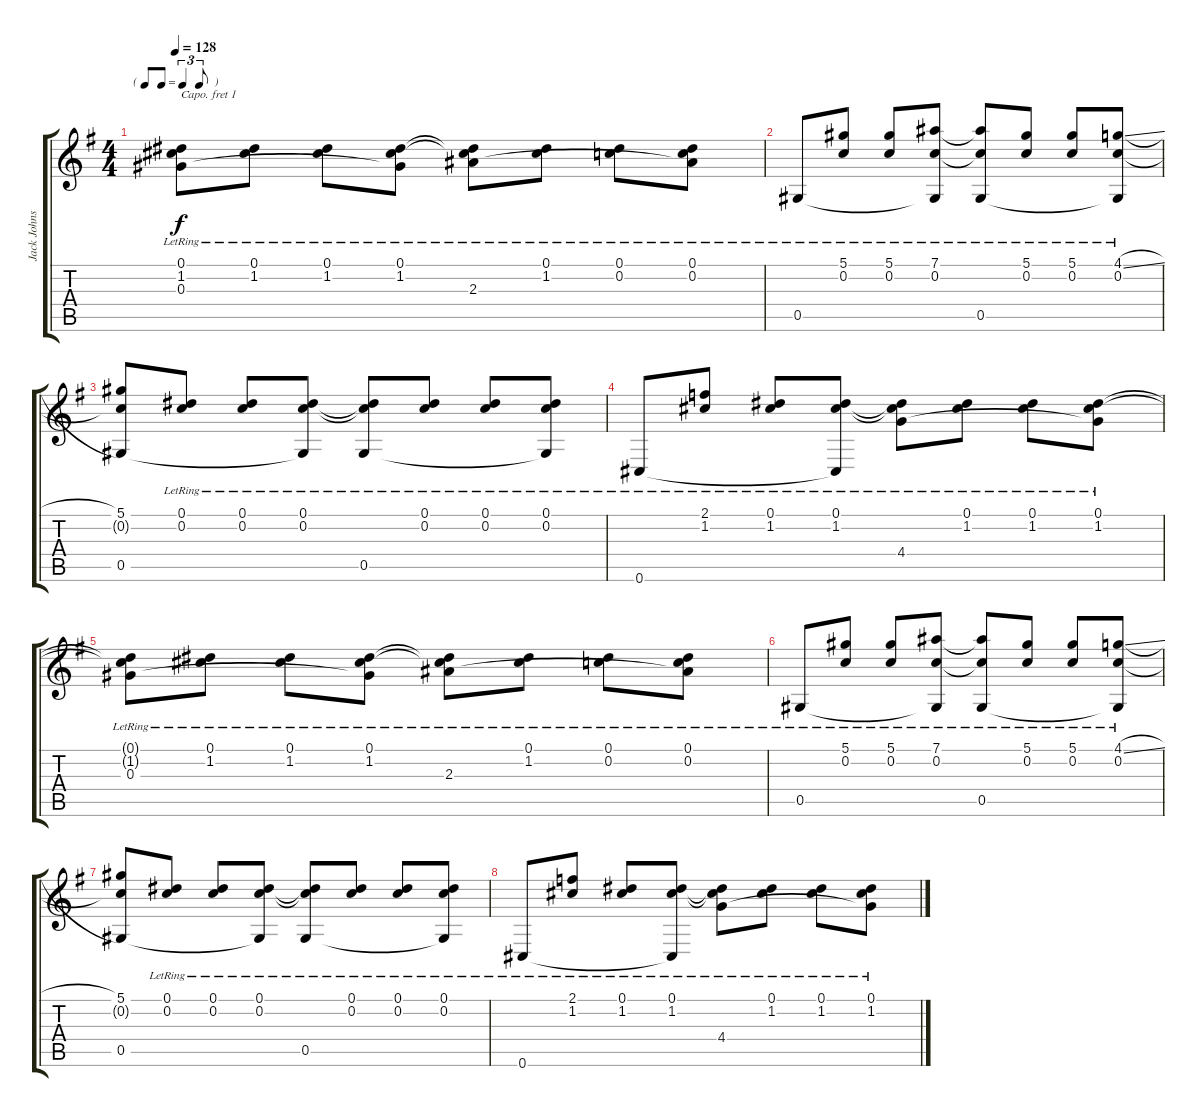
\track ("Jack Johnson " "Jack Johns") {instrument acousticguitarsteel}
\staff {score tabs}
\capo 1
\tuning (D4 B3 G3 D3 G2 C2) {hide}
\ts (4 4)
\tf triplet8th
\tempo 128
\clef g2
\ks g
(0.1{t} 1.2{t} 0.3{lr}).8{dy f} (0.1{lr} 1.2{lr}).8 (0.1{lr} 1.2{lr}).8 (0.1{lr} 1.2{lr} 0.3{t}).8 (0.1{t} 1.2{t} 2.3{lr}).8 (0.1{lr} 1.2{lr}).8 (0.1{lr} 0.2{lr}).8 (0.1{lr} 0.2{lr} 2.3{t}).8 |
0.5{lr}.8 (5.1{lr} 0.2{lr}).8 (5.1{lr} 0.2{lr}).8 (7.1{lr} 0.2{lr} 0.5{t}).8 (7.1{t} 0.2{t} 0.5{lr}).8 (5.1{lr} 0.2{lr}).8 (5.1{lr} 0.2{lr}).8 (4.1{sl lr} 0.2{lr} 0.5{t}).8 |
(5.1 0.2{t} 0.5).8 (0.1{lr} 0.2{lr}).8 (0.1{lr} 0.2{lr}).8 (0.1{lr} 0.2{lr} 0.5{t}).8 (0.1{t} 0.2{t} 0.5{lr}).8 (0.1{lr} 0.2{lr}).8 (0.1{lr} 0.2{lr}).8 (0.1{lr} 0.2{lr} 0.5{t}).8 |
0.6{lr}.8 (2.1{lr} 1.2{lr}).8 (0.1{lr} 1.2{lr}).8 (0.1{lr} 1.2{lr} 0.6{t}).8 (0.1{t} 1.2{t} 4.4{lr}).8 (0.1{lr} 1.2{lr}).8 (0.1{lr} 1.2{lr}).8 (0.1{lr} 1.2{lr} 4.4{t}).8 |
(0.1{t} 1.2{t} 0.3{lr}).8 (0.1{lr} 1.2{lr}).8 (0.1{lr} 1.2{lr}).8 (0.1{lr} 1.2{lr} 0.3{t}).8 (0.1{t} 1.2{t} 2.3{lr}).8 (0.1{lr} 1.2{lr}).8 (0.1{lr} 0.2{lr}).8 (0.1{lr} 0.2{lr} 2.3{t}).8 |
0.5{lr}.8 (5.1{lr} 0.2{lr}).8 (5.1{lr} 0.2{lr}).8 (7.1{lr} 0.2{lr} 0.5{t}).8 (7.1{t} 0.2{t} 0.5{lr}).8 (5.1{lr} 0.2{lr}).8 (5.1{lr} 0.2{lr}).8 (4.1{sl lr} 0.2{lr} 0.5{t}).8 |
(5.1 0.2{t} 0.5).8 (0.1{lr} 0.2{lr}).8 (0.1{lr} 0.2{lr}).8 (0.1{lr} 0.2{lr} 0.5{t}).8 (0.1{t} 0.2{t} 0.5{lr}).8 (0.1{lr} 0.2{lr}).8 (0.1{lr} 0.2{lr}).8 (0.1{lr} 0.2{lr} 0.5{t}).8 |
0.6{lr}.8 (2.1{lr} 1.2{lr}).8 (0.1{lr} 1.2{lr}).8 (0.1{lr} 1.2{lr} 0.6{t}).8 (0.1{t} 1.2{t} 4.4{lr}).8 (0.1{lr} 1.2{lr}).8 (0.1{lr} 1.2{lr}).8 (0.1{lr} 1.2{lr} 4.4{t}).8
